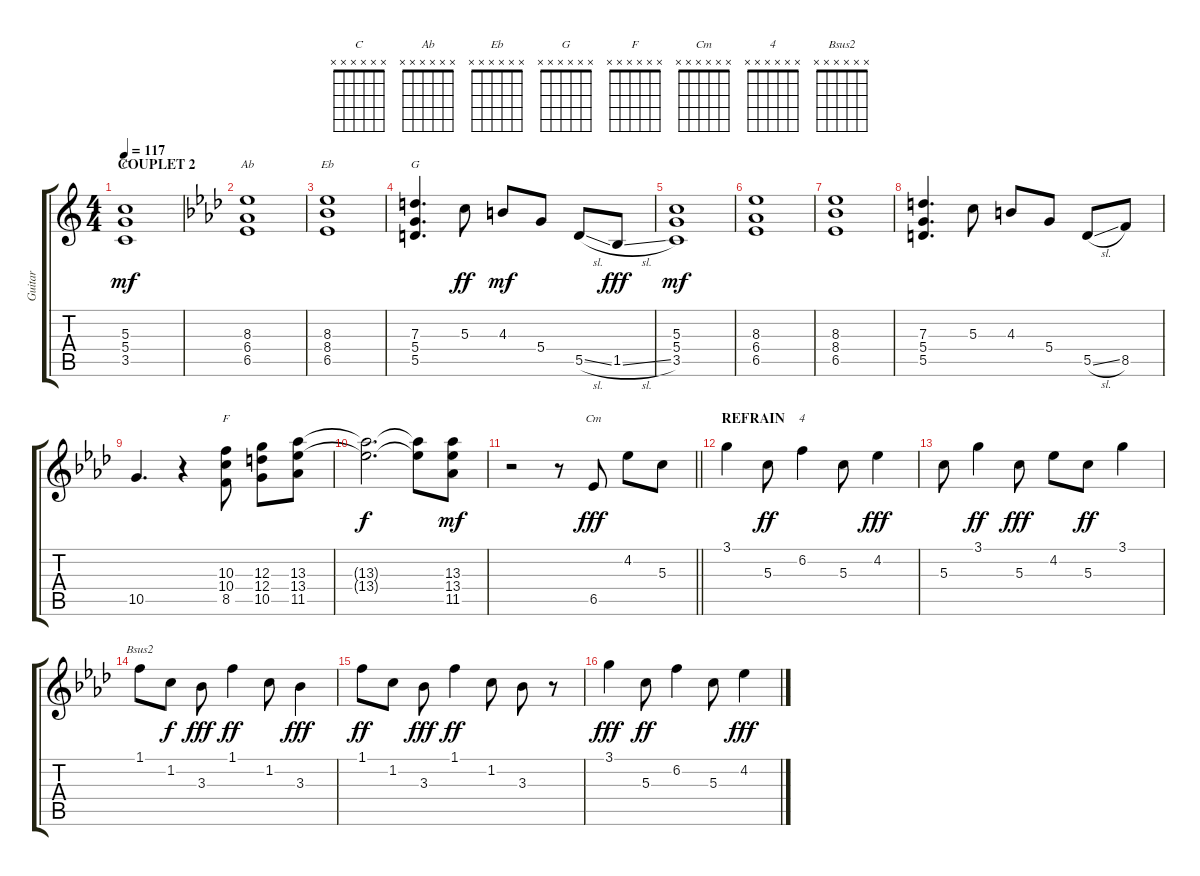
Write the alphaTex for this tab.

\track ("Guitar" "Guitar") {instrument distortionguitar}
\staff {score tabs}
\tuning (E4 B3 G3 D3 A2 E2) {hide}
\chord ("C" x x x x x x)
\chord ("Ab" x x x x x x)
\chord ("Eb" x x x x x x)
\chord ("G" x x x x x x)
\chord ("F" x x x x x x)
\chord ("Cm" x x x x x x)
\chord ("4" x x x x x x)
\chord ("Bsus2" x x x x x x)
\ts (4 4)
\section ("" "COUPLET 2")
\tempo 117
\clef g2
\ks c
(5.3 5.4 3.5).1{ch "C" dy mf} |
\ks ab
(8.3 6.4 6.5).1{ch "Ab"} |
(8.3 8.4 6.5).1{ch "Eb"} |
(7.3 5.4 5.5).4{d ch "G"} 5.3.8{dy ff} 4.3.8{dy mf} 5.4.8 5.5{sl}.8 1.5{sl}.8{dy fff} |
(5.3 5.4 3.5).1{dy mf} |
(8.3 6.4 6.5).1 |
(8.3 8.4 6.5).1 |
(7.3 5.4 5.5).4{d} 5.3.8 4.3.8 5.4.8 5.5{sl}.8 8.5.8 |
10.5.4{d} r.4 (10.3 10.4 8.5).8{ch "F"} (12.3 12.4 10.5).8 (13.3 13.4 11.5).8 |
(13.3{t} 13.4{t}).2{d dy f} (13.3{t} 13.4{t}).8 (13.3 13.4 11.5).8{dy mf} |
\barLineRight lightlight
r.2 r.8 6.5.8{ch "Cm" dy fff} 4.2.8 5.3.8 |
\section ("" "REFRAIN")
3.1.4 5.3.8{dy ff} 6.2.4{ch "4"} 5.3.8 4.2.4{dy fff} |
5.3.8 3.1.4{dy ff} 5.3.8{dy fff} 4.2.8 5.3.8{dy ff} 3.1.4 |
1.1.8{ch "Bsus2"} 1.2.8{dy f} 3.3.8{dy fff} 1.1.4{dy ff} 1.2.8 3.3.4{dy fff} |
1.1.8{dy ff} 1.2.8 3.3.8{dy fff} 1.1.4{dy ff} 1.2.8 3.3.8 r.8 |
3.1.4{dy fff} 5.3.8{dy ff} 6.2.4 5.3.8 4.2.4{dy fff}
